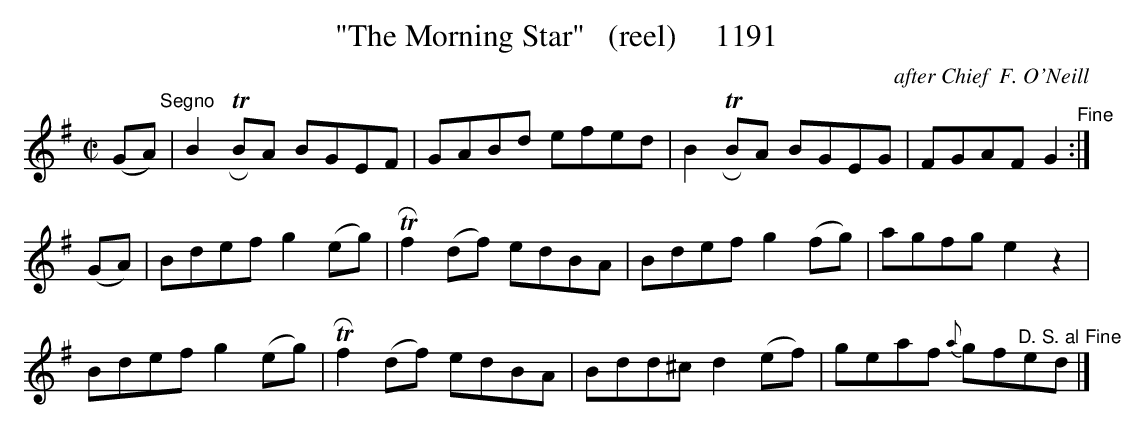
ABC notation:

X:1
T:"The Morning Star"   (reel)     1191
C:after Chief  F. O'Neill
BRENNAN July 2003 (HTTP://WWW.SOSYOURMOM.COM)
M:C|
L:1/8
K:G
(GA)"^Segno"|B2 TRBA BGEF|GABd efed|B2 TRBA BGEG|FGAF G2"^Fine":|
(GA)|Bdef g2(eg)| TRf2(df) edBA|Bdef g2(fg)|agfg e2z2|
Bdef g2(eg)| TRf2(df) edBA|Bdd^c d2(ef)|geaf {a}gf"^D. S. al Fine"ed|]
